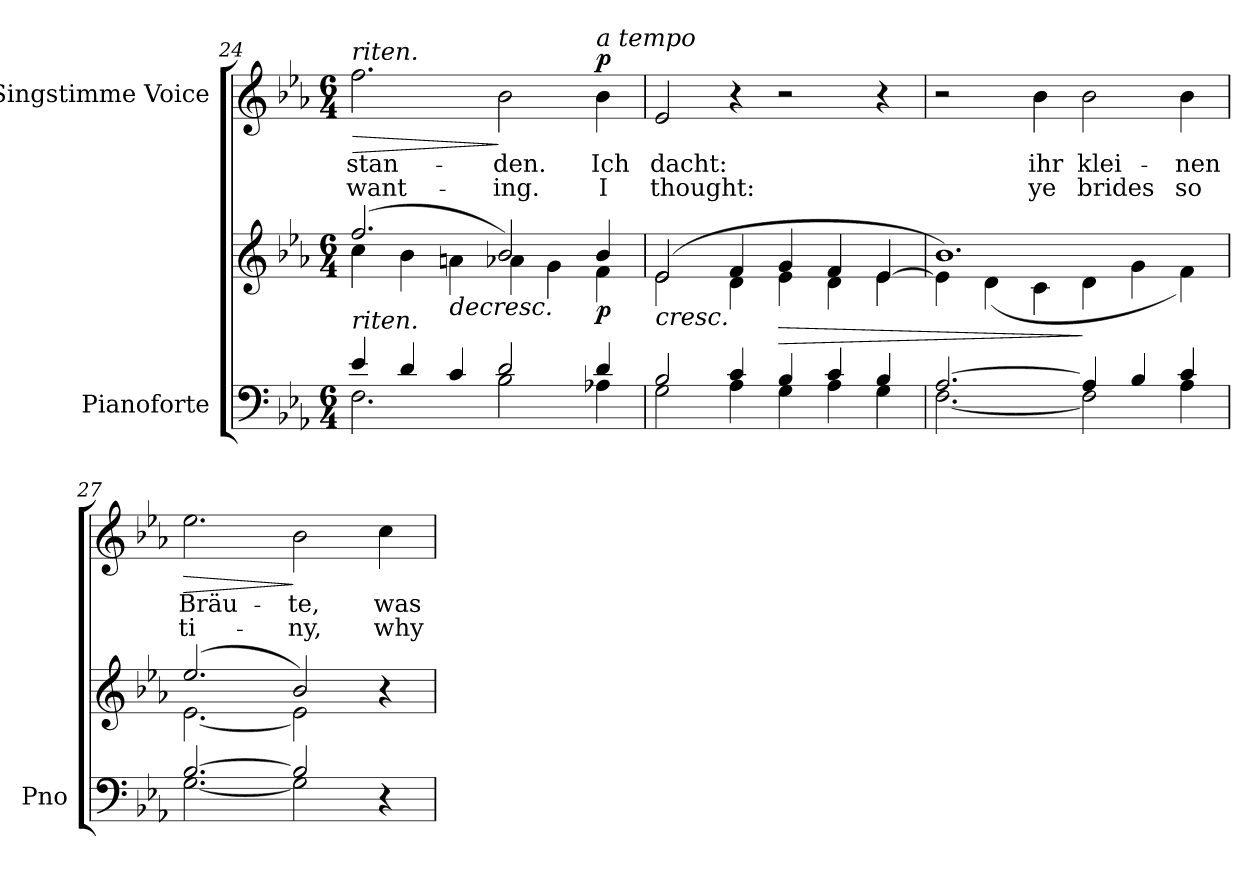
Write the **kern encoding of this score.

**kern	**kern	**dynam	**kern	**text	**text	**dynam
*part2	*part2	*part2	*part1	*part1	*part1	*part1
*staff3	*staff2	*staff2/3	*staff1	*staff1	*staff1	*staff1
*I"Pianoforte	*	*	*I"Singstimme Voice	*	*	*
*I'Pno	*	*	*	*	*	*
*clefF4	*clefG2	*	*clefG2	*	*	*
*k[b-e-a-]	*k[b-e-a-]	*	*k[b-e-a-]	*	*	*
*M6/4	*M6/4	*	*M6/4	*	*	*
=24	=24	=24	=24	=24	=24	=24
*^	*^	*	*	*	*	*
!	!	!	!	!	!LO:TX:a:i:t=riten.	!	!	!
!LO:TX:i:t=riten.	!	!	!	!	!	!	!	!
!	!	!	!	!	!	!	!	!LO:HP:b
4e-/	2.F\	(2.ff/	4cc\	.	2.ff\	stan-	want-	>
4d/	.	.	4b-\	.	.	.	.	.
!	!	!	!	!LO:HP:b	!	!	!	!
4c/	.	.	4an\	>	.	.	.	.
2d/	2B-\	2b-/)	4a-X\	.	2b-\	-den.	-ing.	]
.	.	.	4g\	.	.	.	.	.
!	!	!	!	!	!LO:TX:a:i:t=a tempo	!	!	!
!	!	!	!	!LO:DY:b	!	!	!	!LO:DY:a
4d/	4A-X\	4b-/	4f\	p	4b-\	Ich	I	p
=25	=25	=25	=25	=25	=25	=25	=25	=25
!	!	!	!	!LO:HP:b	!	!	!	!
2B-/	2G\	(2e-/	2e-\	<	2e-/	dacht:	thought:	.
4c/	4A-\	4f/	4d\	.	4r	.	.	.
!	!	!	!	!LO:HP:n=1:b	!	!	!	!
4B-/	4G\	4g/	4e-\	] >	2r	.	.	.
4c/	4A-\	4f/	4d\	.	.	.	.	.
4B-/	4G\	[<4e-/	4e-\	.	4r	.	.	.
*v	*v	*	*	*	*	*	*	*
*	*v	*v	*	*	*	*	*
.	.	[	.	.	.	.
=26	=26	=26	=26	=26	=26	=26
*^	*^	*	*	*	*	*
[2.A-/	[2.F\	1.b-)	4e-\]	.	2r	.	.	.
.	.	.	(4d\	.	.	.	.	.
.	.	.	4c\	.	4b-\	ihr	ye	.
4A-/]	2F\]	.	4d\	]	2b-\	klei-	brides	.
4B-/	.	.	4g\	.	.	.	.	.
4c/	4A-\	.	4f\)	.	4b-\	-nen	so	.
=27	=27	=27	=27	=27	=27	=27	=27	=27
!	!	!	!	!	!	!	!	!LO:HP:b
[2.B-/	[2.G\	(2.ee-/	[2.e-\	.	2.ee-\	Bräu-	ti-	>
2B-/]	2G\]	2b-/)	2e-\]	.	2b-\	-te,	-ny,	]
4r	4ryy	4r	4ryy	.	4cc\	was	why	.
*v	*v	*	*	*	*	*	*	*
*	*v	*v	*	*	*	*	*
=	=	=	=	=	=	=
*-	*-	*-	*-	*-	*-	*-
